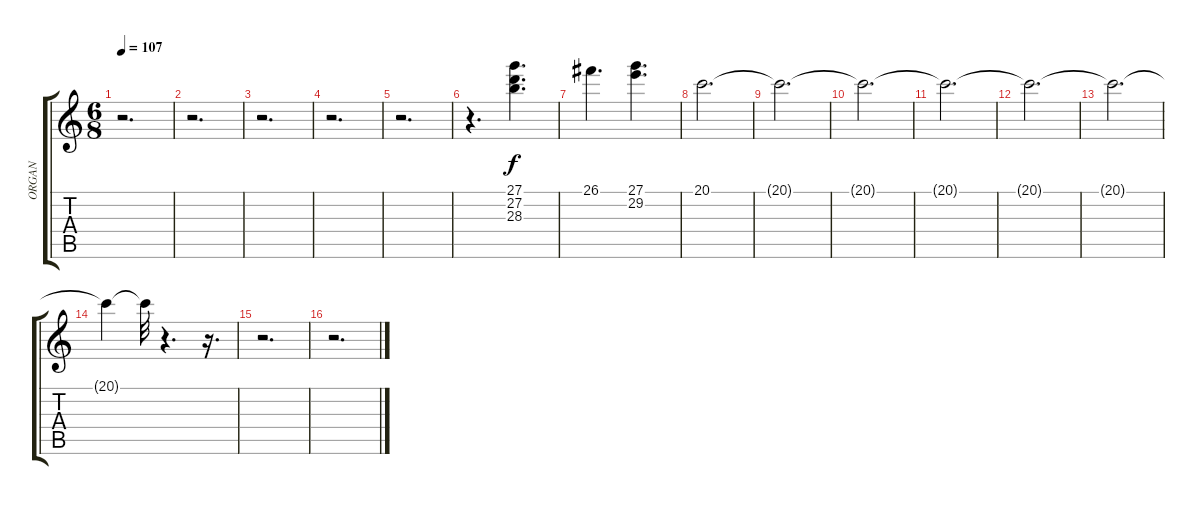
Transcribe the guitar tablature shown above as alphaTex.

\track ("ORGAN" "ORGAN") {instrument rockorgan}
\staff {score tabs}
\tuning (E4 B3 G3 D3 A2 E2) {hide}
\ts (6 8)
\tempo 107
\clef g2
\ks c
r.2{d dy f} |
r.2{d} |
r.2{d} |
r.2{d} |
r.2{d} |
r.4{d} (27.1 27.2 28.3).4{d} |
26.1.4{d} (27.1 29.2).4{d} |
20.1.2{d} |
20.1{t}.2{d} |
20.1{t}.2{d} |
20.1{t}.2{d} |
20.1{t}.2{d} |
20.1{t}.2{d} |
20.1{t}.4 20.1{t}.32 r.4{d} r.16{d} |
r.2{d} |
r.2{d}
